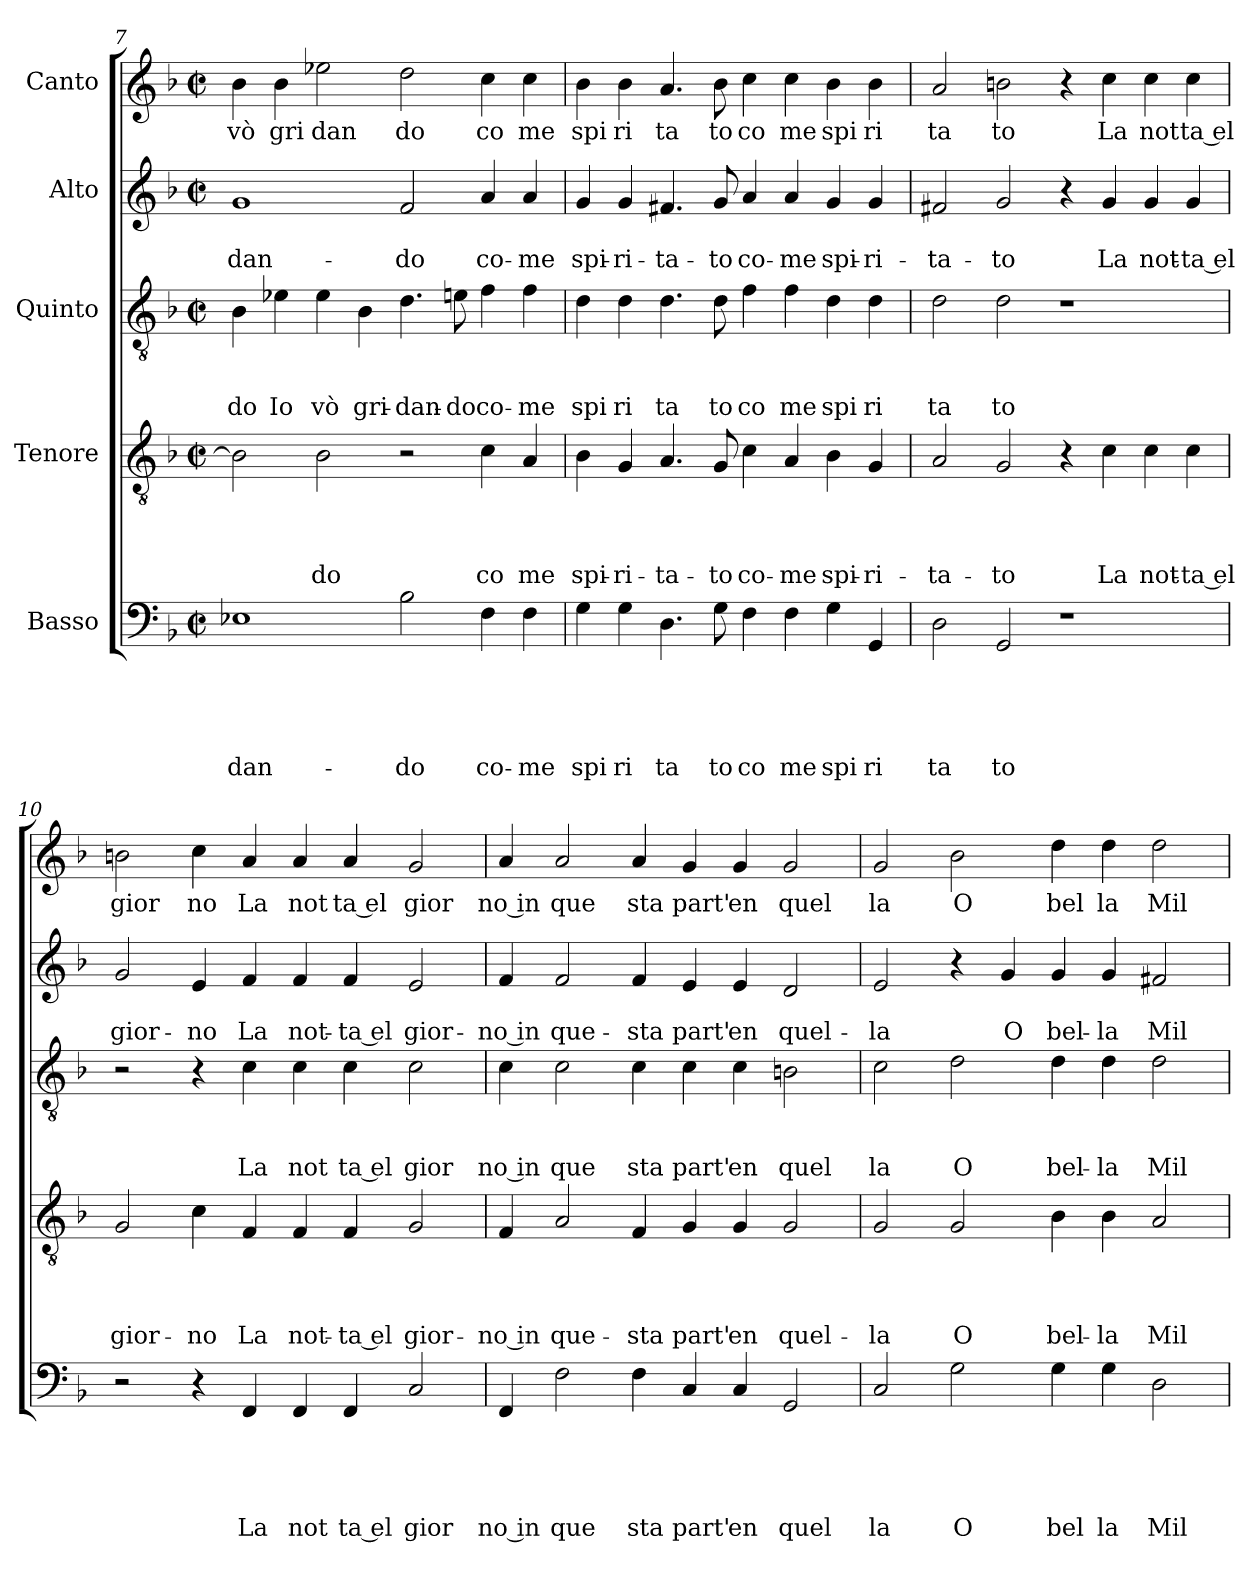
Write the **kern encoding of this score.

**kern	**text	**text	**text	**text	**text	**kern	**text	**text	**text	**text	**kern	**text	**text	**text	**kern	**text	**text	**kern	**text
*part5	*part5	*part5	*part5	*part5	*part5	*part4	*part4	*part4	*part4	*part4	*part3	*part3	*part3	*part3	*part2	*part2	*part2	*part1	*part1
*staff5	*staff5	*staff5	*staff5	*staff5	*staff5	*staff4	*staff4	*staff4	*staff4	*staff4	*staff3	*staff3	*staff3	*staff3	*staff2	*staff2	*staff2	*staff1	*staff1
*I"Basso	*	*	*	*	*	*I"Tenore	*	*	*	*	*I"Quinto	*	*	*	*I"Alto	*	*	*I"Canto	*
*clefF4	*	*	*	*	*	*clefGv2	*	*	*	*	*clefGv2	*	*	*	*clefG2	*	*	*clefG2	*
*ITrd-3c-5	*	*	*	*	*	*ITrd-3c-5	*	*	*	*	*ITrd-3c-5	*	*	*	*ITrd-3c-5	*	*	*	*
*k[b-e-]	*	*	*	*	*	*k[b-e-]	*	*	*	*	*k[b-e-]	*	*	*	*k[b-e-]	*	*	*k[b-]	*
*B-:	*	*	*	*	*	*B-:	*	*	*	*	*B-:	*	*	*	*B-:	*	*	*F:	*
*M2/2	*	*	*	*	*	*M2/2	*	*	*	*	*M2/2	*	*	*	*M2/2	*	*	*M2/2	*
*met(c|)	*	*	*	*	*	*met(c|)	*	*	*	*	*met(c|)	*	*	*	*met(c|)	*	*	*met(c|)	*
=7	=7	=7	=7	=7	=7	=7	=7	=7	=7	=7	=7	=7	=7	=7	=7	=7	=7	=7	=7
!	!	!	!	!	!LO:LY:b	!	!	!	!	!	!	!	!	!LO:LY:b	!	!	!LO:LY:b	!	!LO:LY:b
1A-X	.	.	.	.	-dan-	2e-\]	.	.	.	.	4e-\	.	.	-do	1cc	.	-dan-	4b-\	vò
!	!	!	!	!	!	!	!	!	!	!	!	!	!	!LO:LY:b	!	!	!	!	!LO:LY:b
.	.	.	.	.	.	.	.	.	.	.	4a-X\	.	.	Io	.	.	.	4b-\	gri
!	!	!	!	!	!	!	!	!	!	!LO:LY:b	!	!	!	!LO:LY:b	!	!	!	!	!LO:LY:b
.	.	.	.	.	.	2e-\	.	.	.	do	4a-\	.	.	vò	.	.	.	2ee-\	dan
!	!	!	!	!	!	!	!	!	!	!	!	!	!	!LO:LY:b	!	!	!	!	!
.	.	.	.	.	.	.	.	.	.	.	4e-\	.	.	gri-	.	.	.	.	.
!	!	!	!	!	!LO:LY:b	!	!	!	!	!	!	!	!	!LO:LY:b	!	!	!LO:LY:b	!	!LO:LY:b
2e-\	.	.	.	.	-do	2r	.	.	.	.	4.g\	.	.	-dan-	2b-/	.	-do	2dd\	do
!	!	!	!	!	!	!	!	!	!	!	!	!	!	!LO:LY:b	!	!	!	!	!
.	.	.	.	.	.	.	.	.	.	.	8an\	.	.	-do	.	.	.	.	.
!	!	!	!	!	!LO:LY:b	!	!	!	!	!LO:LY:b	!	!	!	!LO:LY:b	!	!	!LO:LY:b	!	!LO:LY:b
4B-\	.	.	.	.	co-	4f\	.	.	.	co	4b-\	.	.	co-	4dd/	.	co-	4cc\	co
!	!	!	!	!	!LO:LY:b	!	!	!	!	!LO:LY:b	!	!	!	!LO:LY:b	!	!	!LO:LY:b	!	!LO:LY:b
4B-\	.	.	.	.	-me	4d/	.	.	.	me	4b-\	.	.	-me	4dd/	.	-me	4cc\	me
!!LO:PB:g=z
=8	=8	=8	=8	=8	=8	=8	=8	=8	=8	=8	=8	=8	=8	=8	=8	=8	=8	=8	=8
!	!	!	!	!	!LO:LY:b	!	!	!	!	!LO:LY:b	!	!	!	!LO:LY:b	!	!	!LO:LY:b	!	!LO:LY:b
4c\	.	.	.	.	spi	4e-\	.	.	.	spi-	4g\	.	.	spi	4cc/	.	spi-	4b-\	spi
!	!	!	!	!	!LO:LY:b	!	!	!	!	!LO:LY:b	!	!	!	!LO:LY:b	!	!	!LO:LY:b	!	!LO:LY:b
4c\	.	.	.	.	ri	4c/	.	.	.	-ri-	4g\	.	.	ri	4cc/	.	-ri-	4b-\	ri
!	!	!	!	!	!LO:LY:b	!	!	!	!	!LO:LY:b	!	!	!	!LO:LY:b	!	!	!LO:LY:b	!	!LO:LY:b
4.G\	.	.	.	.	ta	4.d/	.	.	.	-ta-	4.g\	.	.	ta	4.bn/	.	-ta-	4.a/	ta
!	!	!	!	!	!LO:LY:b	!	!	!	!	!LO:LY:b	!	!	!	!LO:LY:b	!	!	!LO:LY:b	!	!LO:LY:b
8c\	.	.	.	.	to	8c/	.	.	.	-to	8g\	.	.	to	8cc/	.	-to	8b-\	to
!	!	!	!	!	!LO:LY:b	!	!	!	!	!LO:LY:b	!	!	!	!LO:LY:b	!	!	!LO:LY:b	!	!LO:LY:b
4B-\	.	.	.	.	co	4f\	.	.	.	co-	4b-\	.	.	co	4dd/	.	co-	4cc\	co
!	!	!	!	!	!LO:LY:b	!	!	!	!	!LO:LY:b	!	!	!	!LO:LY:b	!	!	!LO:LY:b	!	!LO:LY:b
4B-\	.	.	.	.	me	4d/	.	.	.	-me	4b-\	.	.	me	4dd/	.	-me	4cc\	me
!	!	!	!	!	!LO:LY:b	!	!	!	!	!LO:LY:b	!	!	!	!LO:LY:b	!	!	!LO:LY:b	!	!LO:LY:b
4c\	.	.	.	.	spi	4e-\	.	.	.	spi-	4g\	.	.	spi	4cc/	.	spi-	4b-\	spi
!	!	!	!	!	!LO:LY:b	!	!	!	!	!LO:LY:b	!	!	!	!LO:LY:b	!	!	!LO:LY:b	!	!LO:LY:b
4C/	.	.	.	.	ri	4c/	.	.	.	-ri-	4g\	.	.	ri	4cc/	.	-ri-	4b-\	ri
=9	=9	=9	=9	=9	=9	=9	=9	=9	=9	=9	=9	=9	=9	=9	=9	=9	=9	=9	=9
!	!	!	!	!	!LO:LY:b	!	!	!	!	!LO:LY:b	!	!	!	!LO:LY:b	!	!	!LO:LY:b	!	!LO:LY:b
2G\	.	.	.	.	ta	2d/	.	.	.	-ta-	2g\	.	.	ta	2bn/	.	-ta-	2a/	ta
!	!	!	!	!	!LO:LY:b	!	!	!	!	!LO:LY:b	!	!	!	!LO:LY:b	!	!	!LO:LY:b	!	!LO:LY:b
2C/	.	.	.	.	to	2c/	.	.	.	-to	2g\	.	.	to	2cc/	.	-to	2bn\	to
1r	.	.	.	.	.	4r	.	.	.	.	1r	.	.	.	4r	.	.	4r	.
!	!	!	!	!	!	!	!	!	!	!LO:LY:b	!	!	!	!	!	!	!LO:LY:b	!	!LO:LY:b
.	.	.	.	.	.	4f\	.	.	.	La	.	.	.	.	4cc/	.	La	4cc\	La
!	!	!	!	!	!	!	!	!	!	!LO:LY:b	!	!	!	!	!	!	!LO:LY:b	!	!LO:LY:b
.	.	.	.	.	.	4f\	.	.	.	not-	.	.	.	.	4cc/	.	not-	4cc\	not
!	!	!	!	!	!	!	!	!	!	!LO:LY:b:rj	!	!	!	!	!	!	!LO:LY:b:rj	!	!LO:LY:b:rj
.	.	.	.	.	.	4f\	.	.	.	-ta el	.	.	.	.	4cc/	.	-ta el	4cc\	ta el
=10	=10	=10	=10	=10	=10	=10	=10	=10	=10	=10	=10	=10	=10	=10	=10	=10	=10	=10	=10
!	!	!	!	!	!	!	!	!	!	!LO:LY:b	!	!	!	!	!	!	!LO:LY:b	!	!LO:LY:b
2r	.	.	.	.	.	2c/	.	.	.	gior-	2r	.	.	.	2cc/	.	gior-	2bn\	gior
!	!	!	!	!	!	!	!	!	!	!LO:LY:b	!	!	!	!	!	!	!LO:LY:b	!	!LO:LY:b
4r	.	.	.	.	.	4f\	.	.	.	-no	4r	.	.	.	4a/	.	-no	4cc\	no
!	!	!	!	!	!LO:LY:b	!	!	!	!	!LO:LY:b	!	!	!	!LO:LY:b	!	!	!LO:LY:b	!	!LO:LY:b
4BB-/	.	.	.	.	La	4B-/	.	.	.	La	4f\	.	.	La	4b-/	.	La	4a/	La
!	!	!	!	!	!LO:LY:b	!	!	!	!	!LO:LY:b	!	!	!	!LO:LY:b	!	!	!LO:LY:b	!	!LO:LY:b
4BB-/	.	.	.	.	not	4B-/	.	.	.	not-	4f\	.	.	not	4b-/	.	not-	4a/	not
!	!	!	!	!	!LO:LY:b:rj	!	!	!	!	!LO:LY:b:rj	!	!	!	!LO:LY:b:rj	!	!	!LO:LY:b:rj	!	!LO:LY:b:rj
4BB-/	.	.	.	.	ta el	4B-/	.	.	.	-ta el	4f\	.	.	ta el	4b-/	.	-ta el	4a/	ta el
!	!	!	!	!	!LO:LY:b	!	!	!	!	!LO:LY:b	!	!	!	!LO:LY:b	!	!	!LO:LY:b	!	!LO:LY:b
2F/	.	.	.	.	gior	2c/	.	.	.	gior-	2f\	.	.	gior	2a/	.	gior-	2g/	gior
=11	=11	=11	=11	=11	=11	=11	=11	=11	=11	=11	=11	=11	=11	=11	=11	=11	=11	=11	=11
!	!	!	!	!	!LO:LY:b:rj	!	!	!	!	!LO:LY:b:rj	!	!	!	!LO:LY:b:rj	!	!	!LO:LY:b:rj	!	!LO:LY:b:rj
4BB-/	.	.	.	.	no in	4B-/	.	.	.	-no in	4f\	.	.	no in	4b-/	.	-no in	4a/	no in
!	!	!	!	!	!LO:LY:b	!	!	!	!	!LO:LY:b	!	!	!	!LO:LY:b	!	!	!LO:LY:b	!	!LO:LY:b
2B-\	.	.	.	.	que	2d/	.	.	.	que-	2f\	.	.	que	2b-/	.	que-	2a/	que
!	!	!	!	!	!LO:LY:b	!	!	!	!	!LO:LY:b	!	!	!	!LO:LY:b	!	!	!LO:LY:b	!	!LO:LY:b
4B-\	.	.	.	.	sta	4B-/	.	.	.	-sta	4f\	.	.	sta	4b-/	.	-sta	4a/	sta
!	!	!	!	!	!LO:LY:b	!	!	!	!	!LO:LY:b	!	!	!	!LO:LY:b	!	!	!LO:LY:b	!	!LO:LY:b
4F/	.	.	.	.	part'	4c/	.	.	.	part'	4f\	.	.	part'	4a/	.	part'	4g/	part'
!	!	!	!	!	!LO:LY:b	!	!	!	!	!LO:LY:b	!	!	!	!LO:LY:b	!	!	!LO:LY:b	!	!LO:LY:b
4F/	.	.	.	.	en	4c/	.	.	.	en	4f\	.	.	en	4a/	.	en	4g/	en
!	!	!	!	!	!LO:LY:b	!	!	!	!	!LO:LY:b	!	!	!	!LO:LY:b	!	!	!LO:LY:b	!	!LO:LY:b
2C/	.	.	.	.	quel	2c/	.	.	.	quel-	2en\	.	.	quel	2g/	.	quel-	2g/	quel
!!LO:LB:g=z
=12	=12	=12	=12	=12	=12	=12	=12	=12	=12	=12	=12	=12	=12	=12	=12	=12	=12	=12	=12
!	!	!	!	!	!LO:LY:b	!	!	!	!	!LO:LY:b	!	!	!	!LO:LY:b	!	!	!LO:LY:b	!	!LO:LY:b
2F/	.	.	.	.	la	2c/	.	.	.	-la	2f\	.	.	la	2a/	.	-la	2g/	la
!	!	!	!	!	!LO:LY:b	!	!	!	!	!LO:LY:b	!	!	!	!LO:LY:b	!	!	!	!	!LO:LY:b
2c\	.	.	.	.	O	2c/	.	.	.	O	2g\	.	.	O	4r	.	.	2b-\	O
!	!	!	!	!	!	!	!	!	!	!	!	!	!	!	!	!	!LO:LY:b	!	!
.	.	.	.	.	.	.	.	.	.	.	.	.	.	.	4cc/	.	O	.	.
!	!	!	!	!	!LO:LY:b	!	!	!	!	!LO:LY:b	!	!	!	!LO:LY:b	!	!	!LO:LY:b	!	!LO:LY:b
4c\	.	.	.	.	bel	4e-\	.	.	.	bel-	4g\	.	.	bel-	4cc/	.	bel-	4dd\	bel
!	!	!	!	!	!LO:LY:b	!	!	!	!	!LO:LY:b	!	!	!	!LO:LY:b	!	!	!LO:LY:b	!	!LO:LY:b
4c\	.	.	.	.	la	4e-\	.	.	.	-la	4g\	.	.	-la	4cc/	.	-la	4dd\	la
!	!	!	!	!	!LO:LY:b	!	!	!	!	!LO:LY:b	!	!	!	!LO:LY:b	!	!	!LO:LY:b	!	!LO:LY:b
2G\	.	.	.	.	Mil	2d/	.	.	.	Mil-	2g\	.	.	Mil-	2bn/	.	Mil-	2dd\	Mil
=	=	=	=	=	=	=	=	=	=	=	=	=	=	=	=	=	=	=	=
*-	*-	*-	*-	*-	*-	*-	*-	*-	*-	*-	*-	*-	*-	*-	*-	*-	*-	*-	*-
